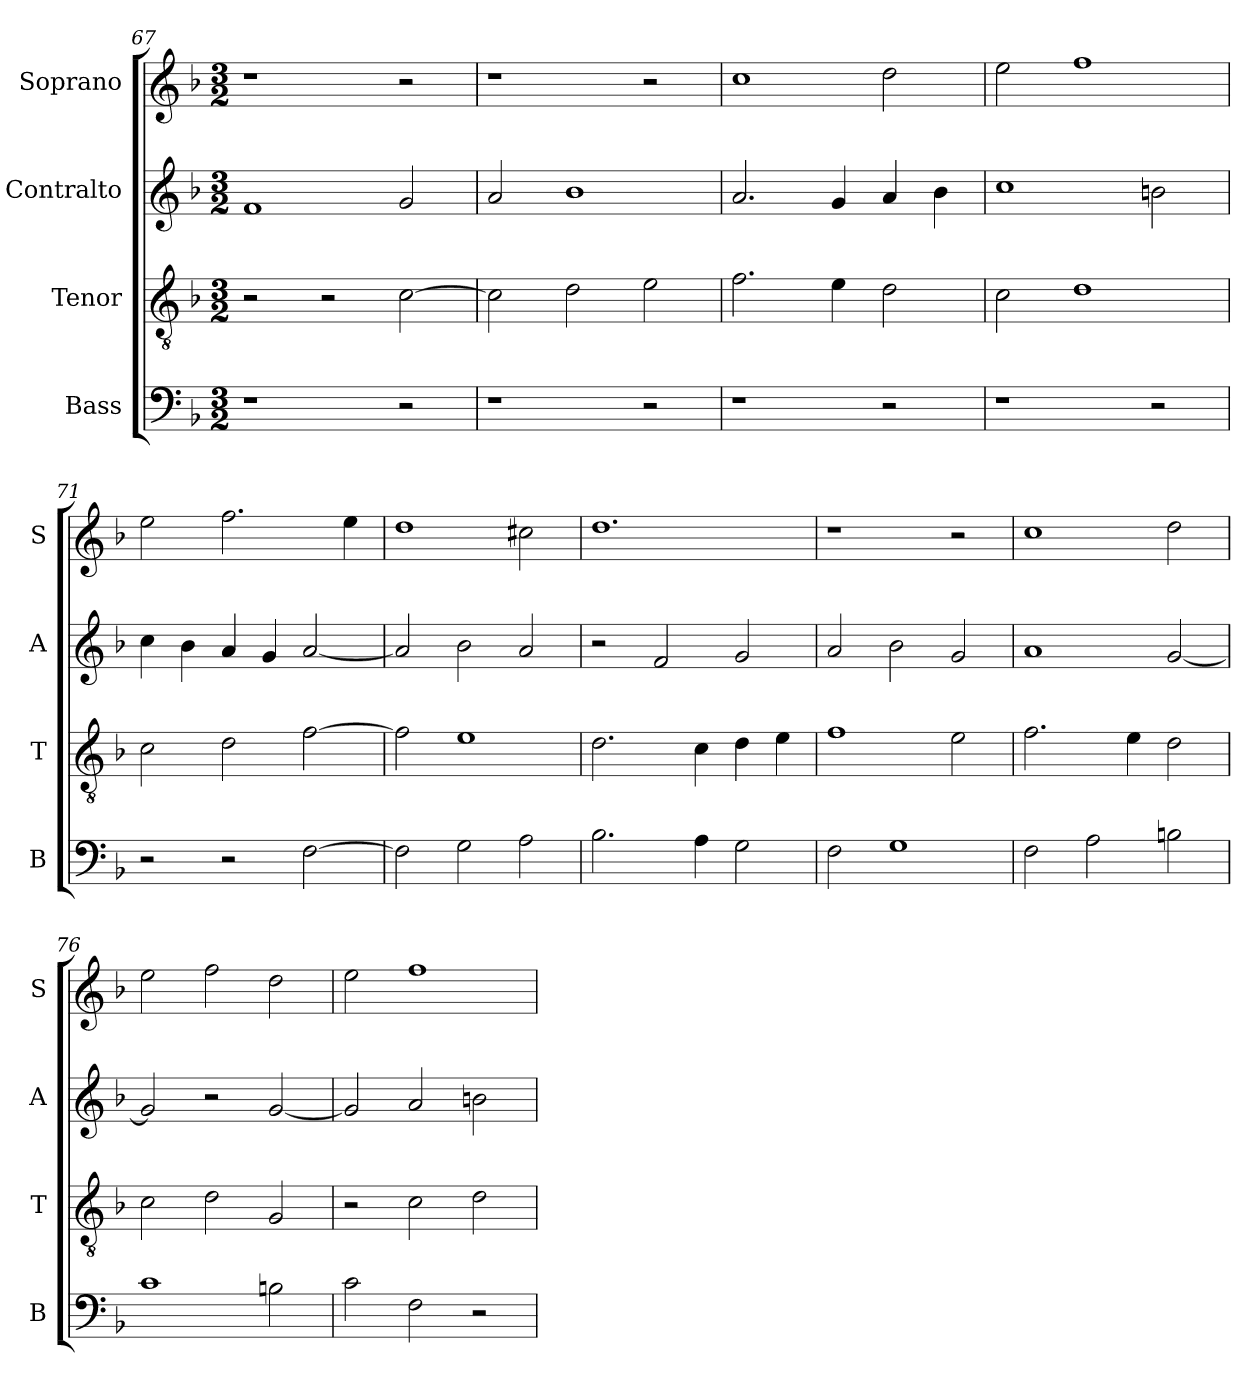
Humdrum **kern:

**kern	**kern	**kern	**kern
*part4	*part3	*part2	*part1
*staff4	*staff3	*staff2	*staff1
*I"Bass	*I"Tenor	*I"Contralto	*I"Soprano
*I'B	*I'T	*I'A	*I'S
*clefF4	*clefGv2	*clefG2	*clefG2
*k[b-]	*k[b-]	*k[b-]	*k[b-]
*M3/2	*M3/2	*M3/2	*M3/2
=67	=67	=67	=67
1r	2r	1f	1r
.	2r	.	.
2r	[2c	2g	2r
=68	=68	=68	=68
1r	2c]	2a	1r
.	2d	1b-	.
2r	2e	.	2r
=69	=69	=69	=69
1r	2.f	2.a	1cc
.	4e	4g	.
2r	2d	4a	2dd
.	.	4b-	.
=70	=70	=70	=70
1r	2c	1cc	2ee
.	1d	.	1ff
2r	.	2bn	.
=71	=71	=71	=71
2r	2c	4cc	2ee
.	.	4b-	.
2r	2d	4a	2.ff
.	.	4g	.
[2F	[2f	[2a	.
.	.	.	4ee
=72	=72	=72	=72
2F]	2f]	2a]	1dd
2G	1e	2b-	.
2A	.	2a	2cc#X
=73	=73	=73	=73
2.B-	2.d	2r	1.dd
.	.	2f	.
4A	4c	.	.
2G	4d	2g	.
.	4e	.	.
=74	=74	=74	=74
2F	1f	2a	1r
1G	.	2b-	.
.	2e	2g	2r
=75	=75	=75	=75
2F	2.f	1a	1cc
2A	.	.	.
.	4e	.	.
2Bn	2d	[2g	2dd
=76	=76	=76	=76
1c	2c	2g]	2ee
.	2d	2r	2ff
2Bn	2G	[2g	2dd
=77	=77	=77	=77
2c	2r	2g]	2ee
2F	2c	2a	1ff
2r	2d	2bn	.
=	=	=	=
*-	*-	*-	*-
